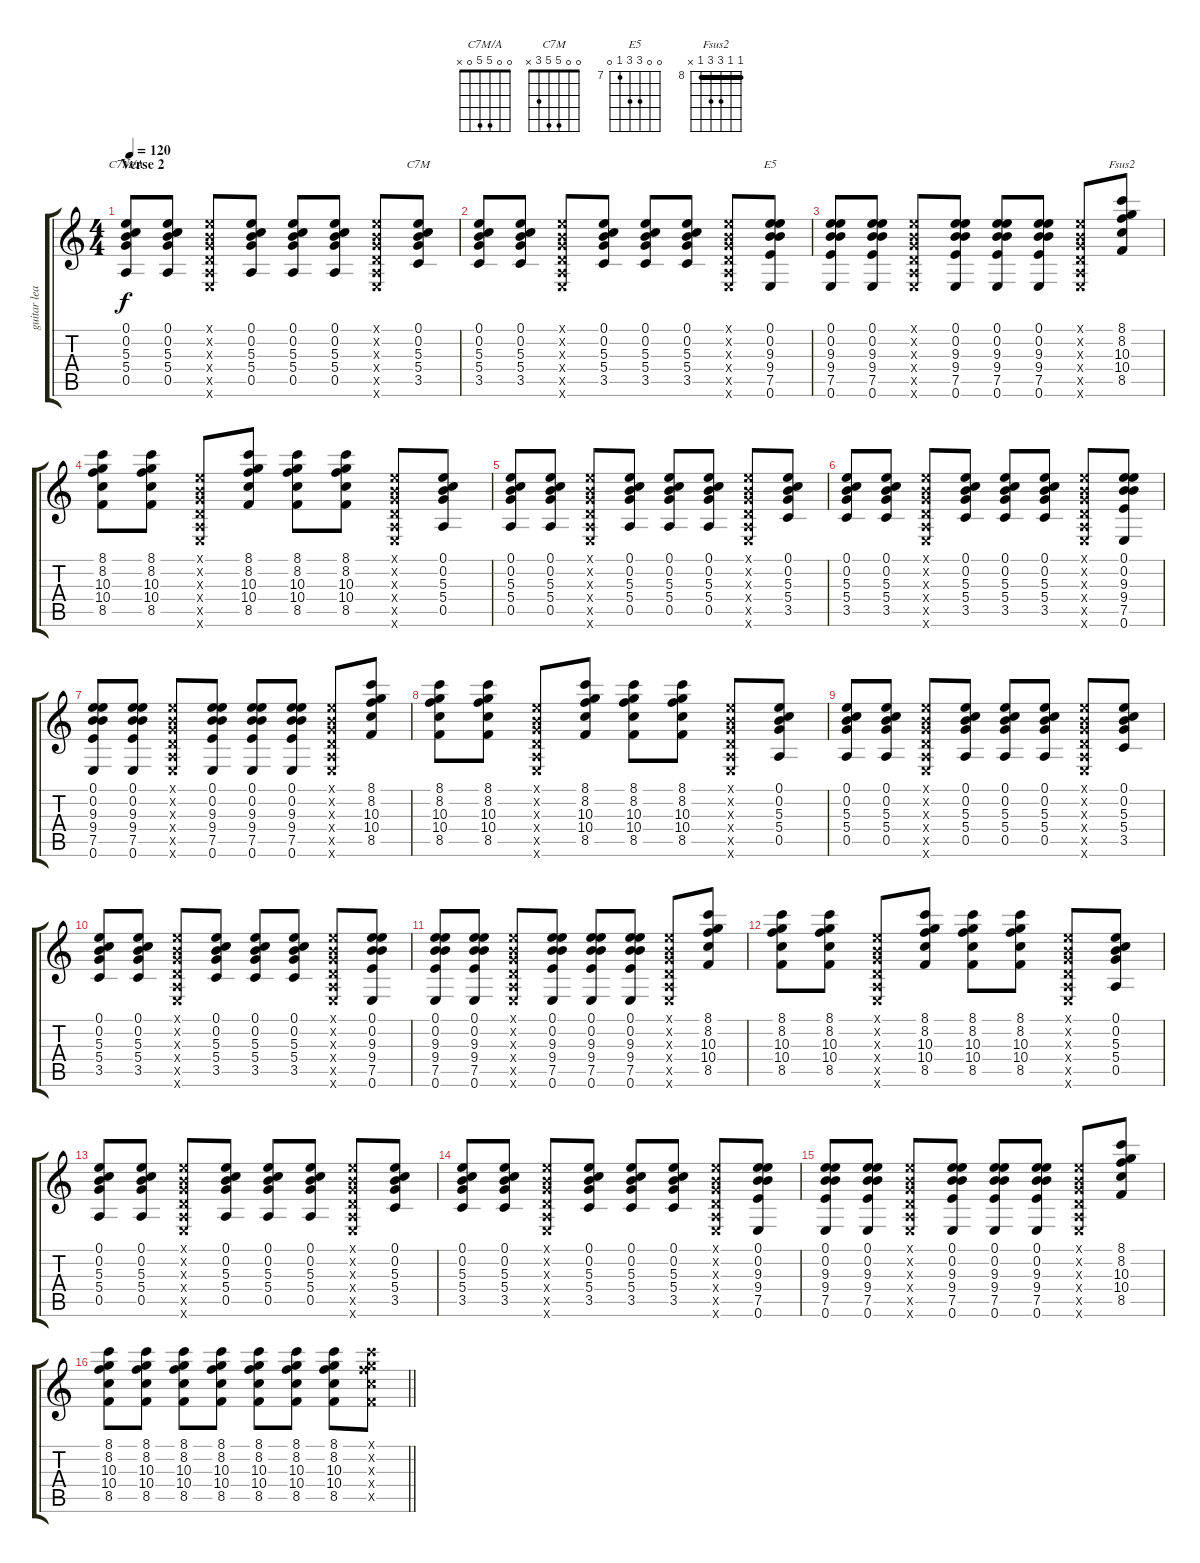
\track ("guitar lead" "guitar lea") {instrument acousticguitarnylon}
\staff {score tabs}
\tuning (E4 B3 G3 D3 A2 E2) {hide}
\chord ("C7M/A" 0 0 5 5 0 x)
\chord ("C7M" 0 0 5 5 3 x)
\chord ("E5" 0 0 9 9 7 0) {firstfret 7}
\chord ("Fsus2" 8 8 10 10 8 x) {firstfret 8 barre 8}
\ts (4 4)
\section ("" "Verse 2")
\tempo 120
\clef g2
\ks c
(0.1 0.2 5.3 5.4 0.5).8{ch "C7M/A" dy f} (0.1 0.2 5.3 5.4 0.5).8 (0.1{x} 0.2{x} 0.3{x} 0.4{x} 0.5{x} 0.6{x}).8 (0.1 0.2 5.3 5.4 0.5).8 (0.1 0.2 5.3 5.4 0.5).8 (0.1 0.2 5.3 5.4 0.5).8 (0.1{x} 0.2{x} 0.3{x} 0.4{x} 0.5{x} 0.6{x}).8 (0.1 0.2 5.3 5.4 3.5).8{ch "C7M"} |
(0.1 0.2 5.3 5.4 3.5).8 (0.1 0.2 5.3 5.4 3.5).8 (0.1{x} 0.2{x} 0.3{x} 0.4{x} 0.5{x} 0.6{x}).8 (0.1 0.2 5.3 5.4 3.5).8 (0.1 0.2 5.3 5.4 3.5).8 (0.1 0.2 5.3 5.4 3.5).8 (0.1{x} 0.2{x} 0.3{x} 0.4{x} 0.5{x} 0.6{x}).8 (0.1 0.2 9.3 9.4 7.5 0.6).8{ch "E5"} |
(0.1 0.2 9.3 9.4 7.5 0.6).8 (0.1 0.2 9.3 9.4 7.5 0.6).8 (0.1{x} 0.2{x} 0.3{x} 0.4{x} 0.5{x} 0.6{x}).8 (0.1 0.2 9.3 9.4 7.5 0.6).8 (0.1 0.2 9.3 9.4 7.5 0.6).8 (0.1 0.2 9.3 9.4 7.5 0.6).8 (0.1{x} 0.2{x} 0.3{x} 0.4{x} 0.5{x} 0.6{x}).8 (8.1 8.2 10.3 10.4 8.5).8{ch "Fsus2"} |
(8.1 8.2 10.3 10.4 8.5).8 (8.1 8.2 10.3 10.4 8.5).8 (0.1{x} 0.2{x} 0.3{x} 0.4{x} 0.5{x} 0.6{x}).8 (8.1 8.2 10.3 10.4 8.5).8 (8.1 8.2 10.3 10.4 8.5).8 (8.1 8.2 10.3 10.4 8.5).8 (0.1{x} 0.2{x} 0.3{x} 0.4{x} 0.5{x} 0.6{x}).8 (0.1 0.2 5.3 5.4 0.5).8 |
(0.1 0.2 5.3 5.4 0.5).8 (0.1 0.2 5.3 5.4 0.5).8 (0.1{x} 0.2{x} 0.3{x} 0.4{x} 0.5{x} 0.6{x}).8 (0.1 0.2 5.3 5.4 0.5).8 (0.1 0.2 5.3 5.4 0.5).8 (0.1 0.2 5.3 5.4 0.5).8 (0.1{x} 0.2{x} 0.3{x} 0.4{x} 0.5{x} 0.6{x}).8 (0.1 0.2 5.3 5.4 3.5).8 |
(0.1 0.2 5.3 5.4 3.5).8 (0.1 0.2 5.3 5.4 3.5).8 (0.1{x} 0.2{x} 0.3{x} 0.4{x} 0.5{x} 0.6{x}).8 (0.1 0.2 5.3 5.4 3.5).8 (0.1 0.2 5.3 5.4 3.5).8 (0.1 0.2 5.3 5.4 3.5).8 (0.1{x} 0.2{x} 0.3{x} 0.4{x} 0.5{x} 0.6{x}).8 (0.1 0.2 9.3 9.4 7.5 0.6).8 |
(0.1 0.2 9.3 9.4 7.5 0.6).8 (0.1 0.2 9.3 9.4 7.5 0.6).8 (0.1{x} 0.2{x} 0.3{x} 0.4{x} 0.5{x} 0.6{x}).8 (0.1 0.2 9.3 9.4 7.5 0.6).8 (0.1 0.2 9.3 9.4 7.5 0.6).8 (0.1 0.2 9.3 9.4 7.5 0.6).8 (0.1{x} 0.2{x} 0.3{x} 0.4{x} 0.5{x} 0.6{x}).8 (8.1 8.2 10.3 10.4 8.5).8 |
(8.1 8.2 10.3 10.4 8.5).8 (8.1 8.2 10.3 10.4 8.5).8 (0.1{x} 0.2{x} 0.3{x} 0.4{x} 0.5{x} 0.6{x}).8 (8.1 8.2 10.3 10.4 8.5).8 (8.1 8.2 10.3 10.4 8.5).8 (8.1 8.2 10.3 10.4 8.5).8 (0.1{x} 0.2{x} 0.3{x} 0.4{x} 0.5{x} 0.6{x}).8 (0.1 0.2 5.3 5.4 0.5).8 |
(0.1 0.2 5.3 5.4 0.5).8 (0.1 0.2 5.3 5.4 0.5).8 (0.1{x} 0.2{x} 0.3{x} 0.4{x} 0.5{x} 0.6{x}).8 (0.1 0.2 5.3 5.4 0.5).8 (0.1 0.2 5.3 5.4 0.5).8 (0.1 0.2 5.3 5.4 0.5).8 (0.1{x} 0.2{x} 0.3{x} 0.4{x} 0.5{x} 0.6{x}).8 (0.1 0.2 5.3 5.4 3.5).8 |
(0.1 0.2 5.3 5.4 3.5).8 (0.1 0.2 5.3 5.4 3.5).8 (0.1{x} 0.2{x} 0.3{x} 0.4{x} 0.5{x} 0.6{x}).8 (0.1 0.2 5.3 5.4 3.5).8 (0.1 0.2 5.3 5.4 3.5).8 (0.1 0.2 5.3 5.4 3.5).8 (0.1{x} 0.2{x} 0.3{x} 0.4{x} 0.5{x} 0.6{x}).8 (0.1 0.2 9.3 9.4 7.5 0.6).8 |
(0.1 0.2 9.3 9.4 7.5 0.6).8 (0.1 0.2 9.3 9.4 7.5 0.6).8 (0.1{x} 0.2{x} 0.3{x} 0.4{x} 0.5{x} 0.6{x}).8 (0.1 0.2 9.3 9.4 7.5 0.6).8 (0.1 0.2 9.3 9.4 7.5 0.6).8 (0.1 0.2 9.3 9.4 7.5 0.6).8 (0.1{x} 0.2{x} 0.3{x} 0.4{x} 0.5{x} 0.6{x}).8 (8.1 8.2 10.3 10.4 8.5).8 |
(8.1 8.2 10.3 10.4 8.5).8 (8.1 8.2 10.3 10.4 8.5).8 (0.1{x} 0.2{x} 0.3{x} 0.4{x} 0.5{x} 0.6{x}).8 (8.1 8.2 10.3 10.4 8.5).8 (8.1 8.2 10.3 10.4 8.5).8 (8.1 8.2 10.3 10.4 8.5).8 (0.1{x} 0.2{x} 0.3{x} 0.4{x} 0.5{x} 0.6{x}).8 (0.1 0.2 5.3 5.4 0.5).8 |
(0.1 0.2 5.3 5.4 0.5).8 (0.1 0.2 5.3 5.4 0.5).8 (0.1{x} 0.2{x} 0.3{x} 0.4{x} 0.5{x} 0.6{x}).8 (0.1 0.2 5.3 5.4 0.5).8 (0.1 0.2 5.3 5.4 0.5).8 (0.1 0.2 5.3 5.4 0.5).8 (0.1{x} 0.2{x} 0.3{x} 0.4{x} 0.5{x} 0.6{x}).8 (0.1 0.2 5.3 5.4 3.5).8 |
(0.1 0.2 5.3 5.4 3.5).8 (0.1 0.2 5.3 5.4 3.5).8 (0.1{x} 0.2{x} 0.3{x} 0.4{x} 0.5{x} 0.6{x}).8 (0.1 0.2 5.3 5.4 3.5).8 (0.1 0.2 5.3 5.4 3.5).8 (0.1 0.2 5.3 5.4 3.5).8 (0.1{x} 0.2{x} 0.3{x} 0.4{x} 0.5{x} 0.6{x}).8 (0.1 0.2 9.3 9.4 7.5 0.6).8 |
(0.1 0.2 9.3 9.4 7.5 0.6).8 (0.1 0.2 9.3 9.4 7.5 0.6).8 (0.1{x} 0.2{x} 0.3{x} 0.4{x} 0.5{x} 0.6{x}).8 (0.1 0.2 9.3 9.4 7.5 0.6).8 (0.1 0.2 9.3 9.4 7.5 0.6).8 (0.1 0.2 9.3 9.4 7.5 0.6).8 (0.1{x} 0.2{x} 0.3{x} 0.4{x} 0.5{x} 0.6{x}).8 (8.1 8.2 10.3 10.4 8.5).8 |
\barLineRight lightlight
(8.1 8.2 10.3 10.4 8.5).8 (8.1 8.2 10.3 10.4 8.5).8 (8.1 8.2 10.3 10.4 8.5).8 (8.1 8.2 10.3 10.4 8.5).8 (8.1 8.2 10.3 10.4 8.5).8 (8.1 8.2 10.3 10.4 8.5).8 (8.1 8.2 10.3 10.4 8.5).8 (8.1{x} 8.2{x} 10.3{x} 10.4{x} 8.5{x}).8
